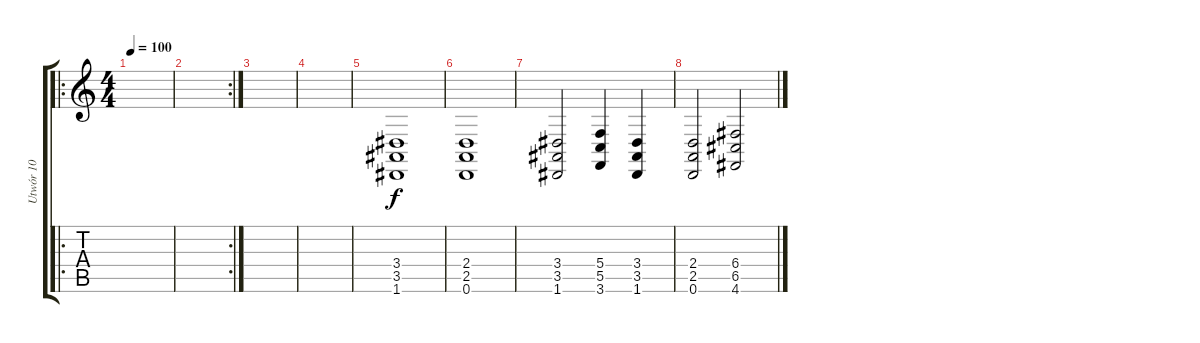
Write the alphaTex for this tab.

\track ("Utwór 10" "Utwór 10") {instrument fx2soundtrack}
\staff {score tabs}
\tuning (D4 A3 F3 C3 G2 D2) {hide}
\ro
\ts (4 4)
\tempo 100
\clef g2
\ks c
|
\rc 2
|
|
|
(3.4 3.5 1.6).1 |
(2.4 2.5 0.6).1 |
(3.4 3.5 1.6).2 (5.4 5.5 3.6).4 (3.4 3.5 1.6).4 |
(2.4 2.5 0.6).2 (6.4 6.5 4.6).2
